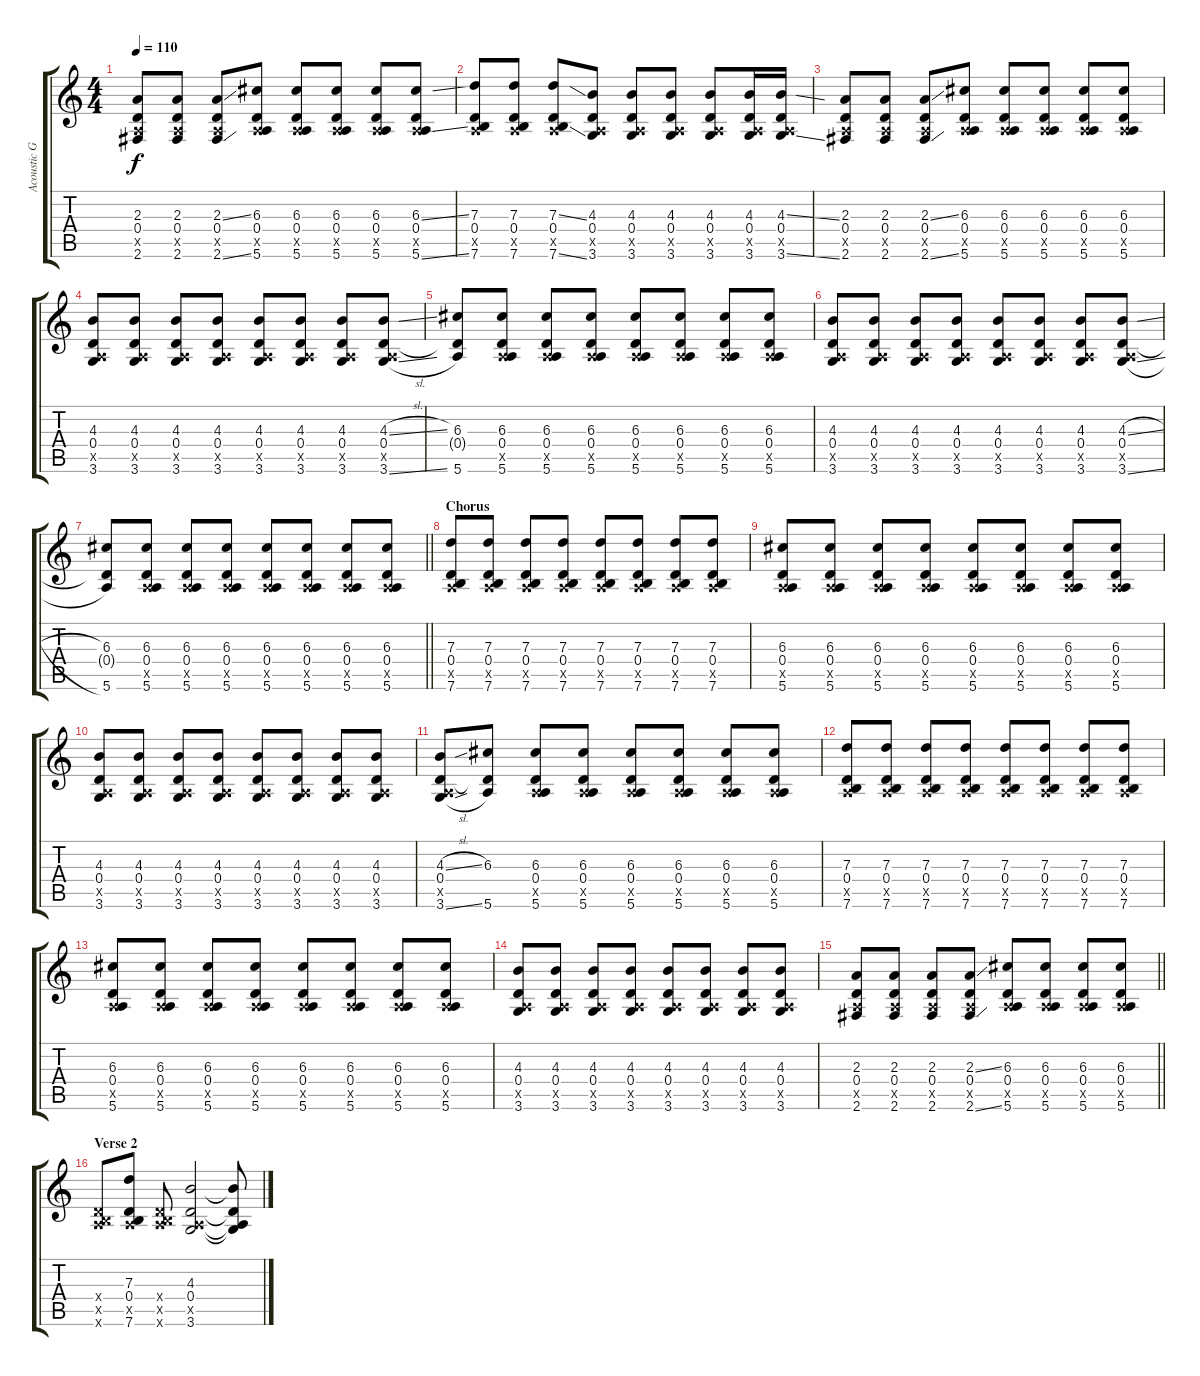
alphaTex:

\track ("Acoustic Guitar" "Acoustic G") {instrument acousticguitarsteel}
\staff {score tabs}
\tuning (E4 B3 G3 D3 A2 E2) {hide}
\ts (4 4)
\tempo 110
\clef g2
\ks c
(2.3 0.4 0.5{x} 2.6).8{dy f} (2.3 0.4 0.5{x} 2.6).8 (2.3{ss} 0.4 0.5{x} 2.6{ss}).8 (6.3 0.4 0.5{x} 5.6).8 (6.3 0.4 0.5{x} 5.6).8 (6.3 0.4 0.5{x} 5.6).8 (6.3 0.4 0.5{x} 5.6).8 (6.3{ss} 0.4 0.5{x} 5.6{ss}).8 |
(7.3 0.4 0.5{x} 7.6).8 (7.3 0.4 0.5{x} 7.6).8 (7.3{ss} 0.4 0.5{x} 7.6{ss}).8 (4.3 0.4 0.5{x} 3.6).8 (4.3 0.4 0.5{x} 3.6).8 (4.3 0.4 0.5{x} 3.6).8 (4.3 0.4 0.5{x} 3.6).8 (4.3 0.4 0.5{x} 3.6).16 (4.3{ss} 0.4 0.5{x} 3.6{ss}).16 |
(2.3 0.4 0.5{x} 2.6).8 (2.3 0.4 0.5{x} 2.6).8 (2.3{ss} 0.4 0.5{x} 2.6{ss}).8 (6.3 0.4 0.5{x} 5.6).8 (6.3 0.4 0.5{x} 5.6).8 (6.3 0.4 0.5{x} 5.6).8 (6.3 0.4 0.5{x} 5.6).8 (6.3 0.4 0.5{x} 5.6).8 |
(4.3 0.4 0.5{x} 3.6).8 (4.3 0.4 0.5{x} 3.6).8 (4.3 0.4 0.5{x} 3.6).8 (4.3 0.4 0.5{x} 3.6).8 (4.3 0.4 0.5{x} 3.6).8 (4.3 0.4 0.5{x} 3.6).8 (4.3 0.4 0.5{x} 3.6).8 (4.3{sl} 0.4 0.5{x} 3.6{sl}).8 |
(6.3 0.4{t} 5.6).8 (6.3 0.4 0.5{x} 5.6).8 (6.3 0.4 0.5{x} 5.6).8 (6.3 0.4 0.5{x} 5.6).8 (6.3 0.4 0.5{x} 5.6).8 (6.3 0.4 0.5{x} 5.6).8 (6.3 0.4 0.5{x} 5.6).8 (6.3 0.4 0.5{x} 5.6).8 |
(4.3 0.4 0.5{x} 3.6).8 (4.3 0.4 0.5{x} 3.6).8 (4.3 0.4 0.5{x} 3.6).8 (4.3 0.4 0.5{x} 3.6).8 (4.3 0.4 0.5{x} 3.6).8 (4.3 0.4 0.5{x} 3.6).8 (4.3 0.4 0.5{x} 3.6).8 (4.3{sl} 0.4 0.5{x} 3.6{sl}).8 |
\barLineRight lightlight
(6.3 0.4{t} 5.6).8 (6.3 0.4 0.5{x} 5.6).8 (6.3 0.4 0.5{x} 5.6).8 (6.3 0.4 0.5{x} 5.6).8 (6.3 0.4 0.5{x} 5.6).8 (6.3 0.4 0.5{x} 5.6).8 (6.3 0.4 0.5{x} 5.6).8 (6.3 0.4 0.5{x} 5.6).8 |
\section ("" "Chorus")
(7.3 0.4 0.5{x} 7.6).8 (7.3 0.4 0.5{x} 7.6).8 (7.3 0.4 0.5{x} 7.6).8 (7.3 0.4 0.5{x} 7.6).8 (7.3 0.4 0.5{x} 7.6).8 (7.3 0.4 0.5{x} 7.6).8 (7.3 0.4 0.5{x} 7.6).8 (7.3 0.4 0.5{x} 7.6).8 |
(6.3 0.4 0.5{x} 5.6).8 (6.3 0.4 0.5{x} 5.6).8 (6.3 0.4 0.5{x} 5.6).8 (6.3 0.4 0.5{x} 5.6).8 (6.3 0.4 0.5{x} 5.6).8 (6.3 0.4 0.5{x} 5.6).8 (6.3 0.4 0.5{x} 5.6).8 (6.3 0.4 0.5{x} 5.6).8 |
(4.3 0.4 0.5{x} 3.6).8 (4.3 0.4 0.5{x} 3.6).8 (4.3 0.4 0.5{x} 3.6).8 (4.3 0.4 0.5{x} 3.6).8 (4.3 0.4 0.5{x} 3.6).8 (4.3 0.4 0.5{x} 3.6).8 (4.3 0.4 0.5{x} 3.6).8 (4.3 0.4 0.5{x} 3.6).8 |
(4.3{sl} 0.4 0.5{x} 3.6{sl}).8 (6.3 0.4{t} 5.6).8 (6.3 0.4 0.5{x} 5.6).8 (6.3 0.4 0.5{x} 5.6).8 (6.3 0.4 0.5{x} 5.6).8 (6.3 0.4 0.5{x} 5.6).8 (6.3 0.4 0.5{x} 5.6).8 (6.3 0.4 0.5{x} 5.6).8 |
(7.3 0.4 0.5{x} 7.6).8 (7.3 0.4 0.5{x} 7.6).8 (7.3 0.4 0.5{x} 7.6).8 (7.3 0.4 0.5{x} 7.6).8 (7.3 0.4 0.5{x} 7.6).8 (7.3 0.4 0.5{x} 7.6).8 (7.3 0.4 0.5{x} 7.6).8 (7.3 0.4 0.5{x} 7.6).8 |
(6.3 0.4 0.5{x} 5.6).8 (6.3 0.4 0.5{x} 5.6).8 (6.3 0.4 0.5{x} 5.6).8 (6.3 0.4 0.5{x} 5.6).8 (6.3 0.4 0.5{x} 5.6).8 (6.3 0.4 0.5{x} 5.6).8 (6.3 0.4 0.5{x} 5.6).8 (6.3 0.4 0.5{x} 5.6).8 |
(4.3 0.4 0.5{x} 3.6).8 (4.3 0.4 0.5{x} 3.6).8 (4.3 0.4 0.5{x} 3.6).8 (4.3 0.4 0.5{x} 3.6).8 (4.3 0.4 0.5{x} 3.6).8 (4.3 0.4 0.5{x} 3.6).8 (4.3 0.4 0.5{x} 3.6).8 (4.3 0.4 0.5{x} 3.6).8 |
\barLineRight lightlight
(2.3 0.4 0.5{x} 2.6).8 (2.3 0.4 0.5{x} 2.6).8 (2.3 0.4 0.5{x} 2.6).8 (2.3{ss} 0.4 0.5{x} 2.6{ss}).8 (6.3 0.4 0.5{x} 5.6).8 (6.3 0.4 0.5{x} 5.6).8 (6.3 0.4 0.5{x} 5.6).8 (6.3 0.4 0.5{x} 5.6).8 |
\section ("" "Verse 2")
(0.4{x} 0.5{x} 7.6{x}).8{balance 4} (7.3 0.4 0.5{x} 7.6).8 (0.4{x} 0.5{x} 7.6{x}).8 (4.3 0.4 0.5{x} 3.6).2 (4.3{t} 0.4{t} 0.5{t} 3.6{t}).8
